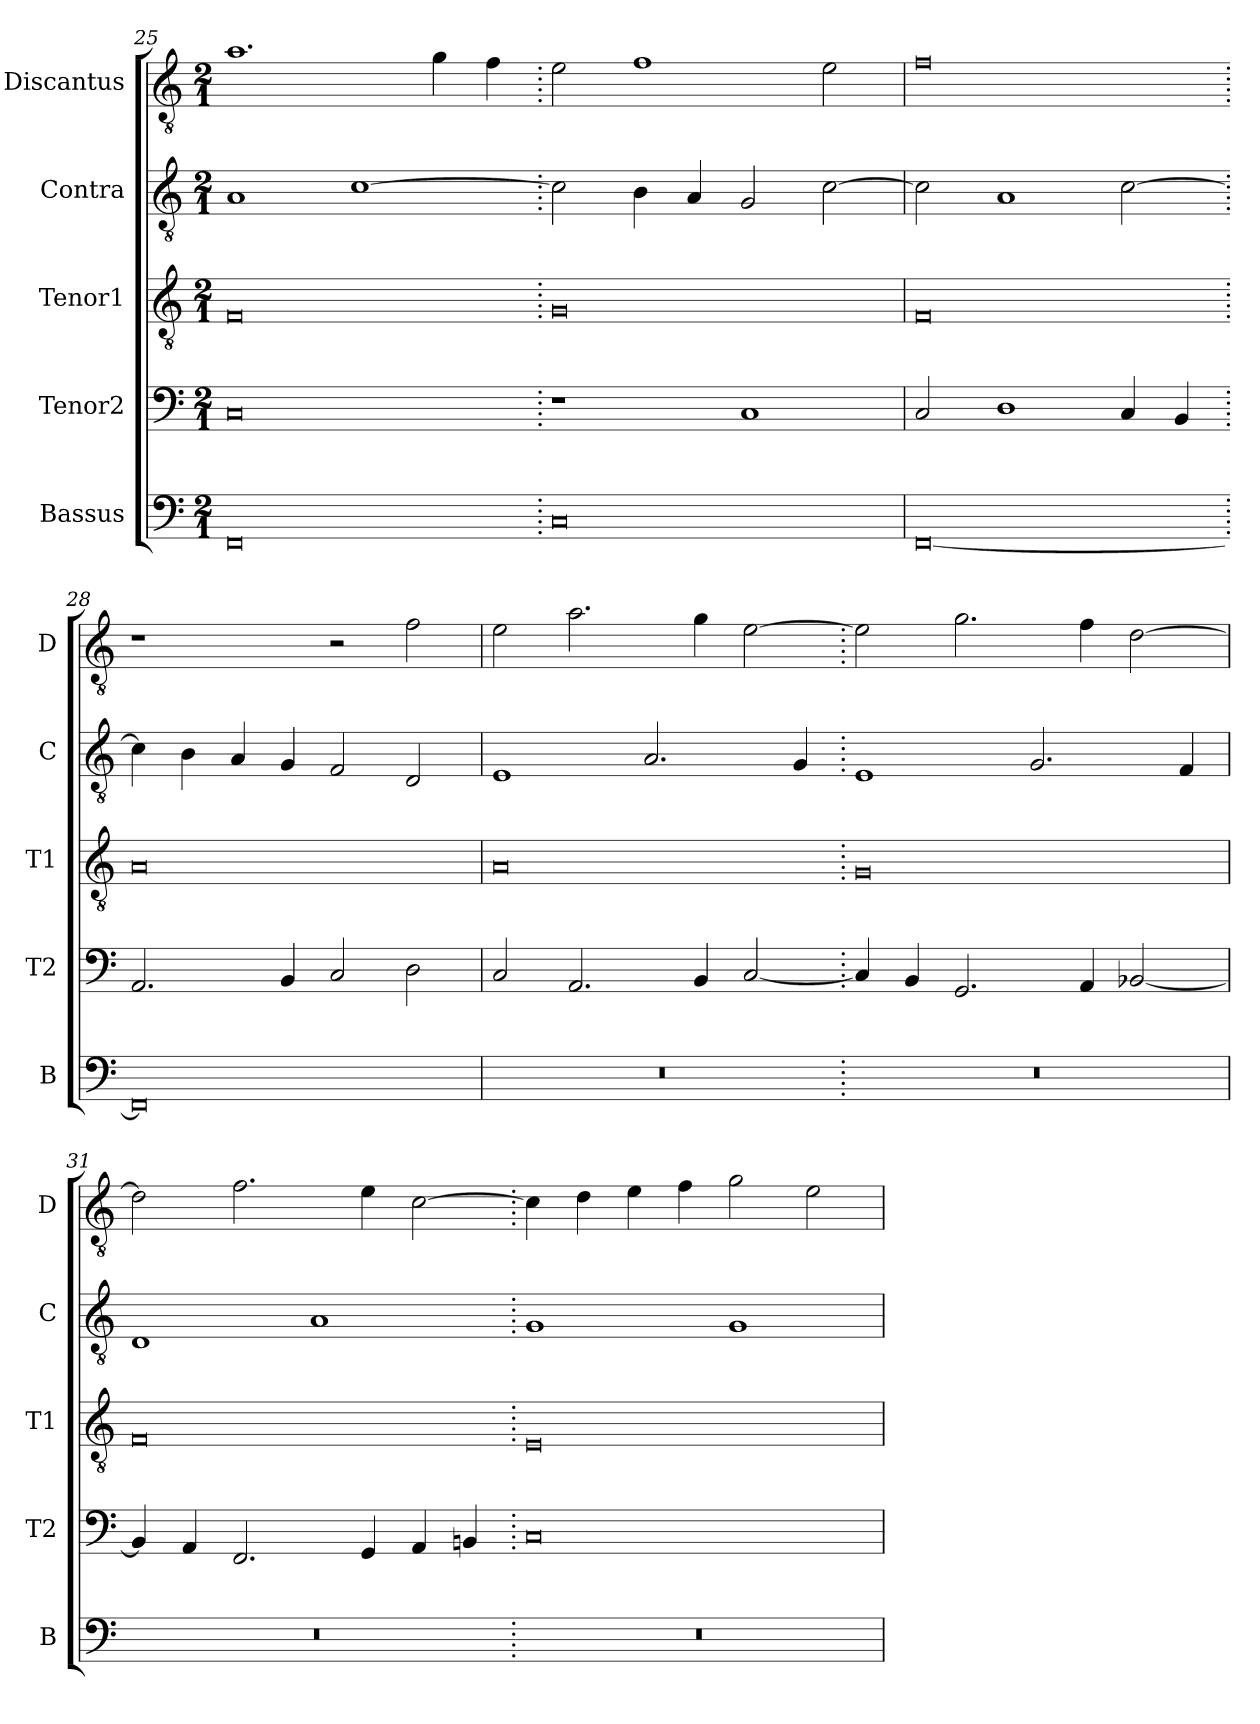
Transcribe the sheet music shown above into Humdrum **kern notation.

**kern	**kern	**kern	**kern	**kern
*part5	*part4	*part3	*part2	*part1
*staff5	*staff4	*staff3	*staff2	*staff1
*I"Bassus	*I"Tenor2	*I"Tenor1	*I"Contra	*I"Discantus
*I'B	*I'T2	*I'T1	*I'C	*I'D
*clefF4	*clefF4	*clefGv2	*clefGv2	*clefGv2
*k[]	*k[]	*k[]	*k[]	*k[]
*M2/1	*M2/1	*M2/1	*M2/1	*M2/1
=25	=25	=25	=25	=25
0FF	0C	0F	1A	1.a
.	.	.	[1c	.
.	.	.	.	4g\
.	.	.	.	4f\
=26.	=26.	=26.	=26.	=26.
0C	1r	0G	2c\]	2e\
.	.	.	4B\	1f
.	.	.	4A/	.
.	1C	.	2G/	.
.	.	.	[2c\	2e\
=27	=27	=27	=27	=27
[0FF	2C/	0F	2c\]	0f
.	1D	.	1A	.
.	4C/	.	[2c\	.
.	4BB/	.	.	.
=28.	=28.	=28.	=28.	=28.
0FF]	2.AA/	0A	4c\]	1r
.	.	.	4B\	.
.	.	.	4A/	.
.	4BB/	.	4G/	.
.	2C/	.	2F/	2r
.	2D\	.	2D/	2f\
=29	=29	=29	=29	=29
0r	2C/	0A	1E	2e\
.	2.AA/	.	.	2.a\
.	.	.	2.A/	.
.	4BB/	.	.	4g\
.	[2C/	.	.	[2e\
.	.	.	4G/	.
=30.	=30.	=30.	=30.	=30.
0r	4C/]	0G	1E	2e\]
.	4BB/	.	.	.
.	2.GG/	.	.	2.g\
.	.	.	2.G/	.
.	4AA/	.	.	4f\
.	[2BB-X/	.	.	[2d\
.	.	.	4F/	.
=31	=31	=31	=31	=31
0r	4BB-/]	0F	1D	2d\]
.	4AA/	.	.	.
.	2.FF/	.	.	2.f\
.	.	.	1A	.
.	4GG/	.	.	4e\
.	4AA/	.	.	[2c\
.	4BBn/	.	.	.
=32.	=32.	=32.	=32.	=32.
0r	0C	0E	1G	4c\]
.	.	.	.	4d\
.	.	.	.	4e\
.	.	.	.	4f\
.	.	.	1G	2g\
.	.	.	.	2e\
=	=	=	=	=
*-	*-	*-	*-	*-
